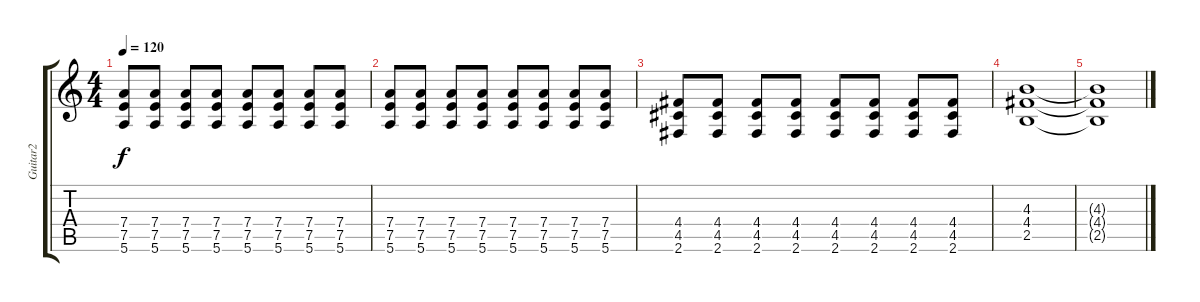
\track ("Guitar2" "Guitar2") {instrument distortionguitar}
\staff {score tabs}
\tuning (E4 B3 G3 D3 A2 E2) {hide}
\ts (4 4)
\tempo 120
\clef g2
\ks c
(7.4 7.5 5.6).8{dy f} (7.4 7.5 5.6).8 (7.4 7.5 5.6).8 (7.4 7.5 5.6).8 (7.4 7.5 5.6).8 (7.4 7.5 5.6).8 (7.4 7.5 5.6).8 (7.4 7.5 5.6).8 |
(7.4 7.5 5.6).8 (7.4 7.5 5.6).8 (7.4 7.5 5.6).8 (7.4 7.5 5.6).8 (7.4 7.5 5.6).8 (7.4 7.5 5.6).8 (7.4 7.5 5.6).8 (7.4 7.5 5.6).8 |
(4.4 4.5 2.6).8 (4.4 4.5 2.6).8 (4.4 4.5 2.6).8 (4.4 4.5 2.6).8 (4.4 4.5 2.6).8 (4.4 4.5 2.6).8 (4.4 4.5 2.6).8 (4.4 4.5 2.6).8 |
(4.3 4.4 2.5).1 |
(4.3{t} 4.4{t} 2.5{t}).1
